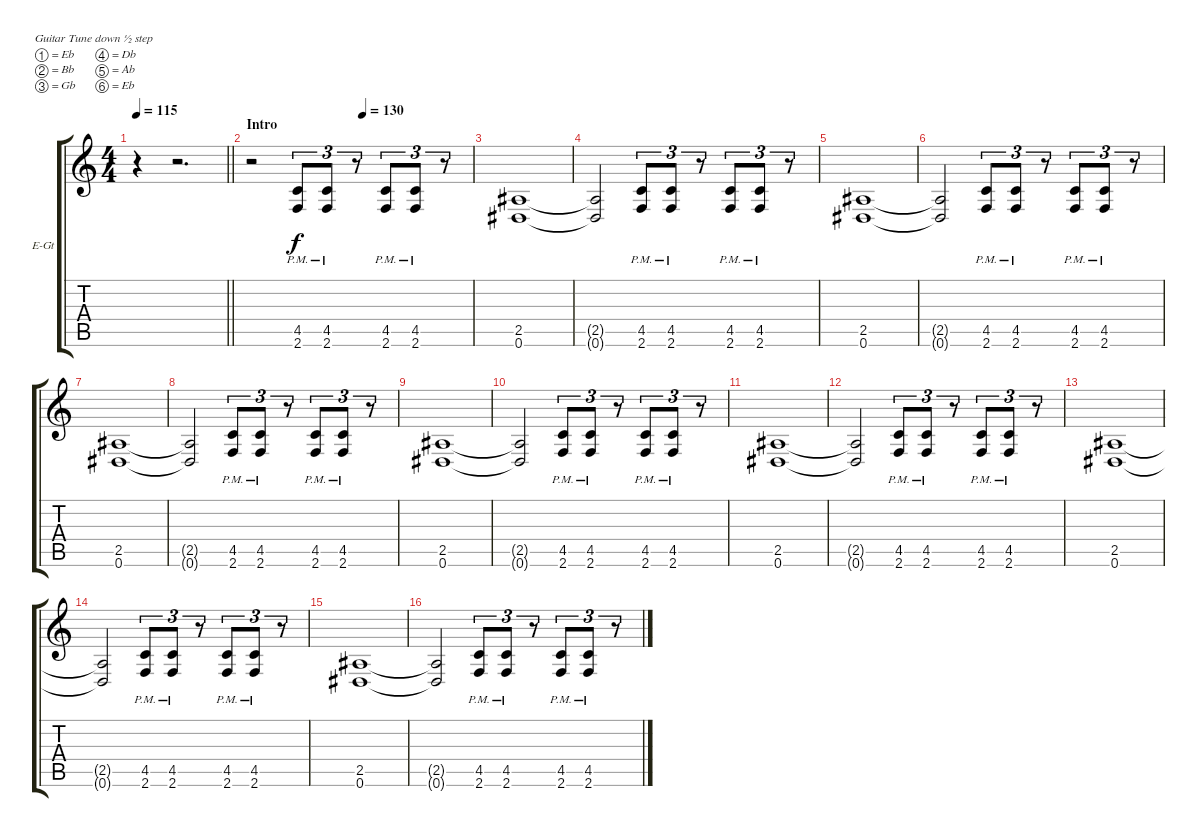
\bracketExtendMode groupsimilarinstruments
\firstSystemTrackNameOrientation horizontal
\otherSystemsTrackNameOrientation horizontal
\track ("Rhythm Guitar" "E-Gt") {instrument distortionguitar}
\staff {score tabs}
\tuning (Eb4 Bb3 Gb3 Db3 Ab2 Eb2)
\ts (4 4)
\beaming (8 2 2 2 2)
\tempo 115
\clef g2
\scale
0.485477
\barLineRight lightlight
\ks c
r.4{dy f instrument distortionguitar} r.2{d} |
\section ("" "Intro")
\tempo (130 0.50625)
\scale
0.257261 r.2 (4.5{pm} 2.6{pm}).8{tu (3 2)} (4.5{pm} 2.6{pm}).8{tu (3 2)} r.8{tu (3 2)} (4.5{pm} 2.6{pm}).8{tu (3 2)} (4.5{pm} 2.6{pm}).8{tu (3 2)} r.8{tu (3 2)} |
\scale
0.257261 (2.5 0.6).1 |
\scale
0.333333 (2.5{t} 0.6{t}).2 (4.5{pm} 2.6{pm}).8{tu (3 2)} (4.5{pm} 2.6{pm}).8{tu (3 2)} r.8{tu (3 2)} (4.5{pm} 2.6{pm}).8{tu (3 2)} (4.5{pm} 2.6{pm}).8{tu (3 2)} r.8{tu (3 2)} |
\scale
0.333333 (2.5 0.6).1 |
\scale
0.333333 (2.5{t} 0.6{t}).2 (4.5{pm} 2.6{pm}).8{tu (3 2)} (4.5{pm} 2.6{pm}).8{tu (3 2)} r.8{tu (3 2)} (4.5{pm} 2.6{pm}).8{tu (3 2)} (4.5{pm} 2.6{pm}).8{tu (3 2)} r.8{tu (3 2)} |
\scale
0.333333 (2.5 0.6).1 |
\scale
0.333333 (2.5{t} 0.6{t}).2 (4.5{pm} 2.6{pm}).8{tu (3 2)} (4.5{pm} 2.6{pm}).8{tu (3 2)} r.8{tu (3 2)} (4.5{pm} 2.6{pm}).8{tu (3 2)} (4.5{pm} 2.6{pm}).8{tu (3 2)} r.8{tu (3 2)} |
\scale
0.333333 (2.5 0.6).1 |
\scale
0.333333 (2.5{t} 0.6{t}).2 (4.5{pm} 2.6{pm}).8{tu (3 2)} (4.5{pm} 2.6{pm}).8{tu (3 2)} r.8{tu (3 2)} (4.5{pm} 2.6{pm}).8{tu (3 2)} (4.5{pm} 2.6{pm}).8{tu (3 2)} r.8{tu (3 2)} |
\scale
0.333333 (2.5 0.6).1 |
\scale
0.333333 (2.5{t} 0.6{t}).2 (4.5{pm} 2.6{pm}).8{tu (3 2)} (4.5{pm} 2.6{pm}).8{tu (3 2)} r.8{tu (3 2)} (4.5{pm} 2.6{pm}).8{tu (3 2)} (4.5{pm} 2.6{pm}).8{tu (3 2)} r.8{tu (3 2)} |
\scale
0.333333 (2.5 0.6).1 |
\scale
0.333333 (2.5{t} 0.6{t}).2 (4.5{pm} 2.6{pm}).8{tu (3 2)} (4.5{pm} 2.6{pm}).8{tu (3 2)} r.8{tu (3 2)} (4.5{pm} 2.6{pm}).8{tu (3 2)} (4.5{pm} 2.6{pm}).8{tu (3 2)} r.8{tu (3 2)} |
\scale
0.333333 (2.5 0.6).1 |
\scale
0.333333 (2.5{t} 0.6{t}).2 (4.5{pm} 2.6{pm}).8{tu (3 2)} (4.5{pm} 2.6{pm}).8{tu (3 2)} r.8{tu (3 2)} (4.5{pm} 2.6{pm}).8{tu (3 2)} (4.5{pm} 2.6{pm}).8{tu (3 2)} r.8{tu (3 2)}
